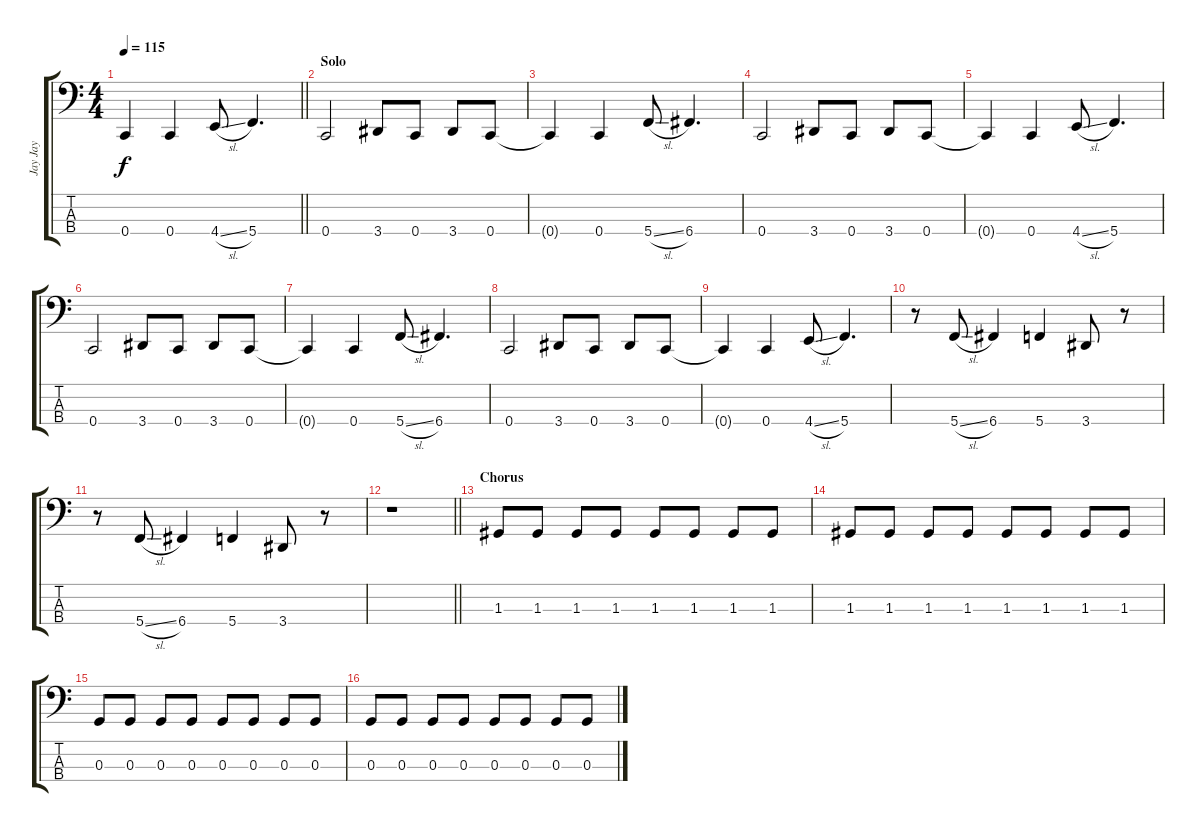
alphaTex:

\track ("Jay Jay" "Jay Jay") {instrument electricbasspick}
\staff {score tabs}
\tuning (F2 C2 G1 C1) {hide}
\ts (4 4)
\tempo 115
\clef f4
\barLineRight lightlight
\ks c
0.4{t}.4{dy f} 0.4.4 4.4{sl}.8 5.4.4{d} |
\section ("" "Solo")
0.4.2 3.4.8 0.4.8 3.4.8 0.4.8 |
0.4{t}.4 0.4.4 5.4{sl}.8 6.4.4{d} |
0.4.2 3.4.8 0.4.8 3.4.8 0.4.8 |
0.4{t}.4 0.4.4 4.4{sl}.8 5.4.4{d} |
0.4.2 3.4.8 0.4.8 3.4.8 0.4.8 |
0.4{t}.4 0.4.4 5.4{sl}.8 6.4.4{d} |
0.4.2 3.4.8 0.4.8 3.4.8 0.4.8 |
0.4{t}.4 0.4.4 4.4{sl}.8 5.4.4{d} |
r.8 5.4{sl}.8 6.4.4 5.4.4 3.4.8 r.8 |
r.8 5.4{sl}.8 6.4.4 5.4.4 3.4.8 r.8 |
\barLineRight lightlight
r.1 |
\section ("" "Chorus")
1.3.8 1.3.8 1.3.8 1.3.8 1.3.8 1.3.8 1.3.8 1.3.8 |
1.3.8 1.3.8 1.3.8 1.3.8 1.3.8 1.3.8 1.3.8 1.3.8 |
0.3.8 0.3.8 0.3.8 0.3.8 0.3.8 0.3.8 0.3.8 0.3.8 |
0.3.8 0.3.8 0.3.8 0.3.8 0.3.8 0.3.8 0.3.8 0.3.8
